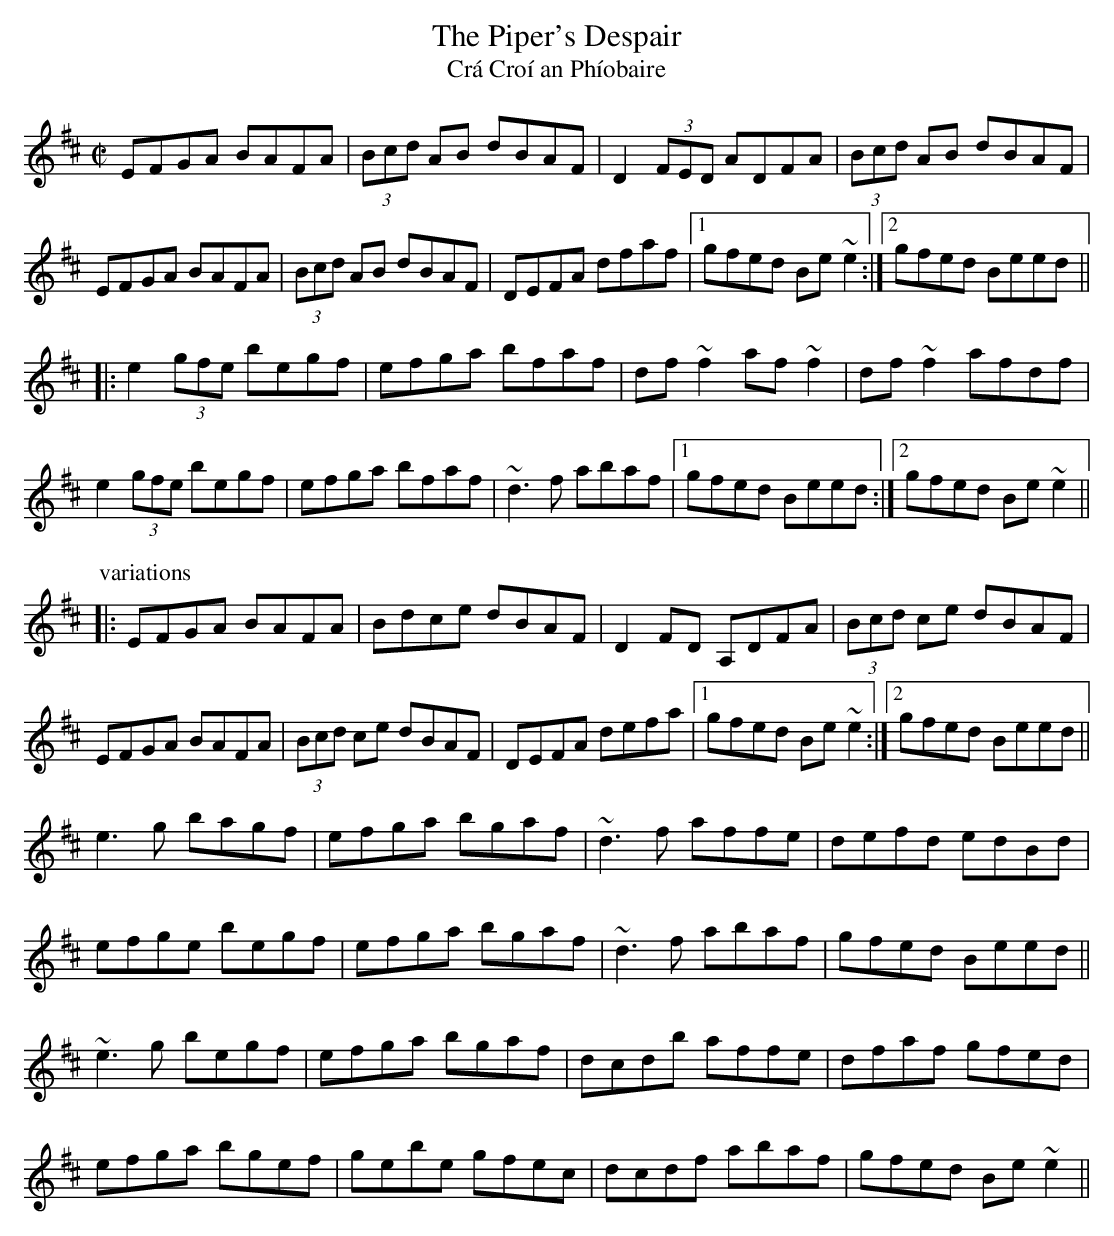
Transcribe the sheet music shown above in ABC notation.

X:1
T:Piper's Despair, The
T:Cr\'a Cro\'i an Ph\'iobaire
M:C|
K:Edor
EFGA BAFA | (3Bcd AB dBAF | D2 (3FED ADFA | (3Bcd AB dBAF |
EFGA BAFA | (3Bcd AB dBAF | DEFA dfaf |1 gfed Be~e2 :|2 gfed Beed ||
|: e2 (3gfe begf | efga bfaf | df~f2 af~f2 | df~f2 afdf |
e2 (3gfe begf | efga bfaf | ~d3f abaf |1 gfed Beed :|2 gfed Be~e2 ||
P:variations
|: EFGA BAFA | Bdce dBAF | D2FD A,DFA | (3Bcd ce dBAF |
EFGA BAFA | (3Bcd ce dBAF | DEFA defa |1 gfed Be~e2 :|2 gfed Beed ||
e3g bagf | efga bgaf | ~d3f affe | defd edBd |
efge begf | efga bgaf | ~d3f abaf | gfed Beed ||
~e3g begf | efga bgaf | dcdb affe | dfaf gfed |
efga bgef | gebe gfec | dcdf abaf | gfed Be~e2 ||
